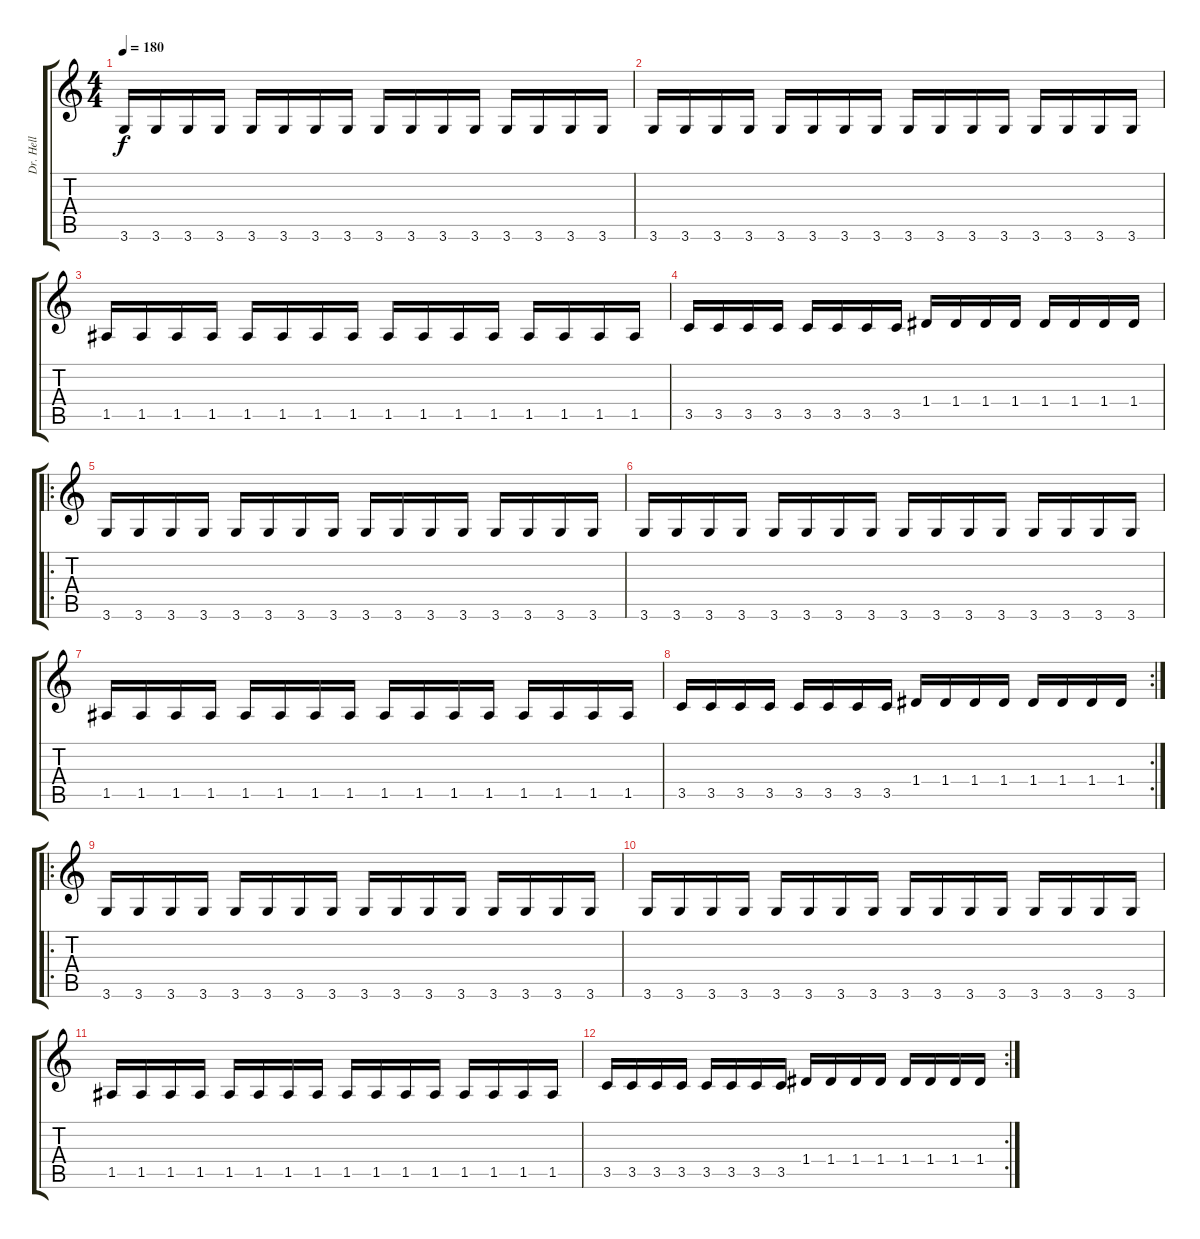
\track ("Dr. Hell" "Dr. Hell") {instrument distortionguitar}
\staff {score tabs}
\tuning (E4 B3 G3 D3 A2 E2) {hide}
\ts (4 4)
\tempo 180
\clef g2
\ks c
3.6.16{dy f volume 16 instrument distortionguitar} 3.6.16 3.6.16 3.6.16 3.6.16 3.6.16 3.6.16 3.6.16 3.6.16 3.6.16 3.6.16 3.6.16 3.6.16 3.6.16 3.6.16 3.6.16 |
3.6.16 3.6.16 3.6.16 3.6.16 3.6.16 3.6.16 3.6.16 3.6.16 3.6.16 3.6.16 3.6.16 3.6.16 3.6.16 3.6.16 3.6.16 3.6.16 |
1.5.16 1.5.16 1.5.16 1.5.16 1.5.16 1.5.16 1.5.16 1.5.16 1.5.16 1.5.16 1.5.16 1.5.16 1.5.16 1.5.16 1.5.16 1.5.16 |
3.5.16 3.5.16 3.5.16 3.5.16 3.5.16 3.5.16 3.5.16 3.5.16 1.4.16 1.4.16 1.4.16 1.4.16 1.4.16 1.4.16 1.4.16 1.4.16 |
\ro
3.6.16{volume 16 instrument distortionguitar} 3.6.16 3.6.16 3.6.16 3.6.16 3.6.16 3.6.16 3.6.16 3.6.16 3.6.16 3.6.16 3.6.16 3.6.16 3.6.16 3.6.16 3.6.16 |
3.6.16 3.6.16 3.6.16 3.6.16 3.6.16 3.6.16 3.6.16 3.6.16 3.6.16 3.6.16 3.6.16 3.6.16 3.6.16 3.6.16 3.6.16 3.6.16 |
1.5.16 1.5.16 1.5.16 1.5.16 1.5.16 1.5.16 1.5.16 1.5.16 1.5.16 1.5.16 1.5.16 1.5.16 1.5.16 1.5.16 1.5.16 1.5.16 |
\rc 2
3.5.16 3.5.16 3.5.16 3.5.16 3.5.16 3.5.16 3.5.16 3.5.16 1.4.16 1.4.16 1.4.16 1.4.16 1.4.16 1.4.16 1.4.16 1.4.16 |
\ro
3.6.16{volume 16 instrument distortionguitar} 3.6.16 3.6.16 3.6.16 3.6.16 3.6.16 3.6.16 3.6.16 3.6.16 3.6.16 3.6.16 3.6.16 3.6.16 3.6.16 3.6.16 3.6.16 |
3.6.16 3.6.16 3.6.16 3.6.16 3.6.16 3.6.16 3.6.16 3.6.16 3.6.16 3.6.16 3.6.16 3.6.16 3.6.16 3.6.16 3.6.16 3.6.16 |
1.5.16 1.5.16 1.5.16 1.5.16 1.5.16 1.5.16 1.5.16 1.5.16 1.5.16 1.5.16 1.5.16 1.5.16 1.5.16 1.5.16 1.5.16 1.5.16 |
\rc 2
3.5.16 3.5.16 3.5.16 3.5.16 3.5.16 3.5.16 3.5.16 3.5.16 1.4.16 1.4.16 1.4.16 1.4.16 1.4.16 1.4.16 1.4.16 1.4.16
